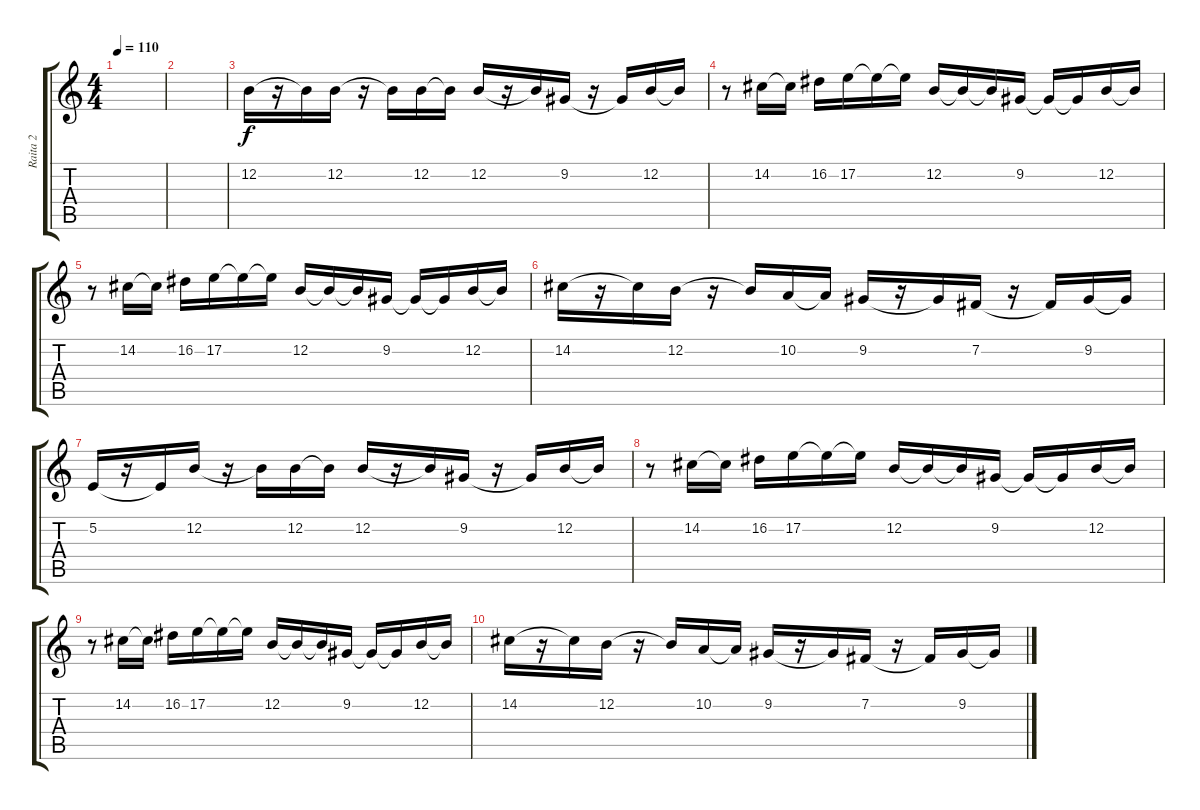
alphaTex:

\track ("Raita 2" "Raita 2") {instrument flute}
\staff {score tabs}
\tuning (E4 B3 G3 D3 A2 E2) {hide}
\ts (4 4)
\tempo 110
\clef g2
\ks c
|
|
12.2.16 r.16 12.2{t}.16 12.2.16 r.16 12.2{t}.16 12.2.16 12.2{t}.16 12.2.16 r.16 12.2{t}.16 9.2.16 r.16 9.2{t}.16 12.2.16 12.2{t}.16 |
r.8 14.2.16 14.2{t}.16 16.2.16 17.2.16 17.2{t}.16 17.2{t}.16 12.2.16 12.2{t}.16 12.2{t}.16 9.2.16 9.2{t}.16 9.2{t}.16 12.2.16 12.2{t}.16 |
r.8 14.2.16 14.2{t}.16 16.2.16 17.2.16 17.2{t}.16 17.2{t}.16 12.2.16 12.2{t}.16 12.2{t}.16 9.2.16 9.2{t}.16 9.2{t}.16 12.2.16 12.2{t}.16 |
14.2.16 r.16 14.2{t}.16 12.2.16 r.16 12.2{t}.16 10.2.16 10.2{t}.16 9.2.16 r.16 9.2{t}.16 7.2.16 r.16 7.2{t}.16 9.2.16 9.2{t}.16 |
5.2.16 r.16 5.2{t}.16 12.2.16 r.16 12.2{t}.16 12.2.16 12.2{t}.16 12.2.16 r.16 12.2{t}.16 9.2.16 r.16 9.2{t}.16 12.2.16 12.2{t}.16 |
r.8 14.2.16 14.2{t}.16 16.2.16 17.2.16 17.2{t}.16 17.2{t}.16 12.2.16 12.2{t}.16 12.2{t}.16 9.2.16 9.2{t}.16 9.2{t}.16 12.2.16 12.2{t}.16 |
r.8 14.2.16 14.2{t}.16 16.2.16 17.2.16 17.2{t}.16 17.2{t}.16 12.2.16 12.2{t}.16 12.2{t}.16 9.2.16 9.2{t}.16 9.2{t}.16 12.2.16 12.2{t}.16 |
14.2.16 r.16 14.2{t}.16 12.2.16 r.16 12.2{t}.16 10.2.16 10.2{t}.16 9.2.16 r.16 9.2{t}.16 7.2.16 r.16 7.2{t}.16 9.2.16 9.2{t}.16
